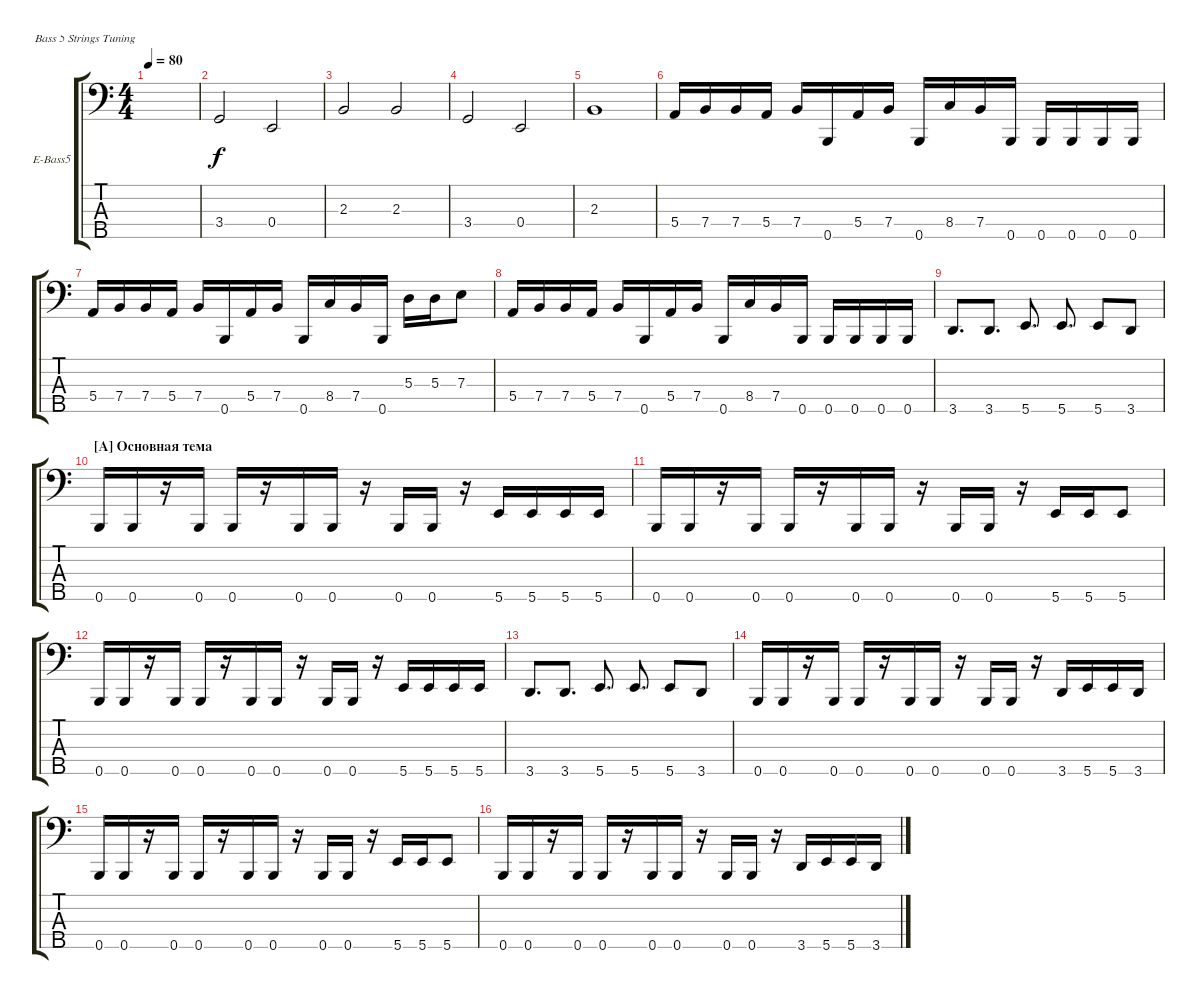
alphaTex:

\defaultSystemsLayout 4
\bracketExtendMode groupsimilarinstruments
\firstSystemTrackNameOrientation horizontal
\otherSystemsTrackNameOrientation horizontal
\track ("Electric Bass" "E-Bass5") {instrument electricbassfinger}
\staff {score tabs}
\tuning (G2 D2 A1 E1 B0)
\ts (4 4)
\tempo 80
\clef f4
\ks c
|
3.4.2 0.4.2 |
2.3.2 2.3.2 |
3.4.2 0.4.2 |
2.3.1 |
5.4.16{dy f} 7.4.16 7.4.16 5.4.16 7.4.16 0.5.16 5.4.16 7.4.16 0.5.16 8.4.16 7.4.16 0.5.16 0.5.16 0.5.16 0.5.16 0.5.16 |
5.4.16 7.4.16 7.4.16 5.4.16 7.4.16 0.5.16 5.4.16 7.4.16 0.5.16 8.4.16 7.4.16 0.5.16 5.3.16 5.3.16 7.3.8 |
5.4.16 7.4.16 7.4.16 5.4.16 7.4.16 0.5.16 5.4.16 7.4.16 0.5.16 8.4.16 7.4.16 0.5.16 0.5.16 0.5.16 0.5.16 0.5.16 |
3.5.8{d} 3.5.8{d} 5.5.8{d} 5.5.8{d} 5.5.8 3.5.8 |
\section ("A" "Основная тема")
0.5.16 0.5.16 r.16 0.5.16 0.5.16 r.16 0.5.16 0.5.16 r.16 0.5.16 0.5.16 r.16 5.5.16 5.5.16 5.5.16 5.5.16 |
0.5.16 0.5.16 r.16 0.5.16 0.5.16 r.16 0.5.16 0.5.16 r.16 0.5.16 0.5.16 r.16 5.5.16 5.5.16 5.5.8 |
0.5.16 0.5.16 r.16 0.5.16 0.5.16 r.16 0.5.16 0.5.16 r.16 0.5.16 0.5.16 r.16 5.5.16 5.5.16 5.5.16 5.5.16 |
3.5.8{d} 3.5.8{d} 5.5.8{d} 5.5.8{d} 5.5.8 3.5.8 |
0.5.16 0.5.16 r.16 0.5.16 0.5.16 r.16 0.5.16 0.5.16 r.16 0.5.16 0.5.16 r.16 3.5.16 5.5.16 5.5.16 3.5.16 |
0.5.16 0.5.16 r.16 0.5.16 0.5.16 r.16 0.5.16 0.5.16 r.16 0.5.16 0.5.16 r.16 5.5.16 5.5.16 5.5.8 |
0.5.16 0.5.16 r.16 0.5.16 0.5.16 r.16 0.5.16 0.5.16 r.16 0.5.16 0.5.16 r.16 3.5.16 5.5.16 5.5.16 3.5.16
